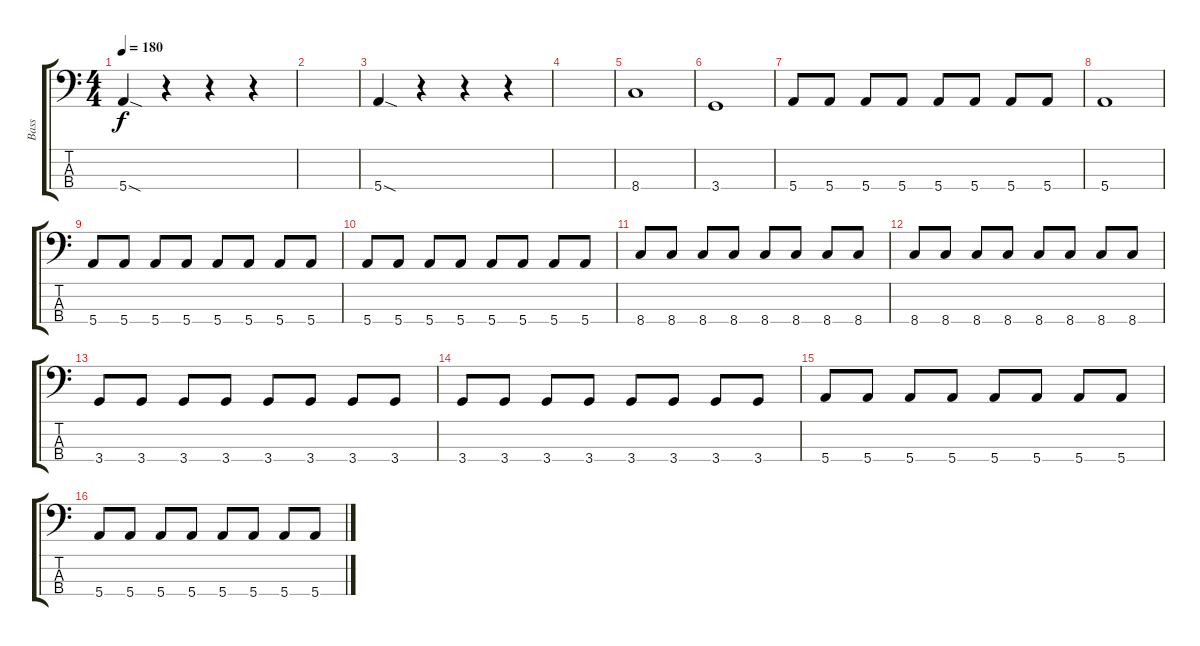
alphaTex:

\track ("Bass" "Bass") {instrument electricbasspick}
\staff {score tabs}
\tuning (G2 D2 A1 E1) {hide}
\ts (4 4)
\tempo 180
\clef f4
\ks c
5.4{sod}.4{dy f} r.4 r.4 r.4 |
|
5.4{sod}.4 r.4 r.4 r.4 |
|
8.4.1 |
3.4.1 |
5.4.8 5.4.8 5.4.8 5.4.8 5.4.8 5.4.8 5.4.8 5.4.8 |
5.4.1 |
5.4.8 5.4.8 5.4.8 5.4.8 5.4.8 5.4.8 5.4.8 5.4.8 |
5.4.8 5.4.8 5.4.8 5.4.8 5.4.8 5.4.8 5.4.8 5.4.8 |
8.4.8 8.4.8 8.4.8 8.4.8 8.4.8 8.4.8 8.4.8 8.4.8 |
8.4.8 8.4.8 8.4.8 8.4.8 8.4.8 8.4.8 8.4.8 8.4.8 |
3.4.8 3.4.8 3.4.8 3.4.8 3.4.8 3.4.8 3.4.8 3.4.8 |
3.4.8 3.4.8 3.4.8 3.4.8 3.4.8 3.4.8 3.4.8 3.4.8 |
5.4.8 5.4.8 5.4.8 5.4.8 5.4.8 5.4.8 5.4.8 5.4.8 |
5.4.8 5.4.8 5.4.8 5.4.8 5.4.8 5.4.8 5.4.8 5.4.8
